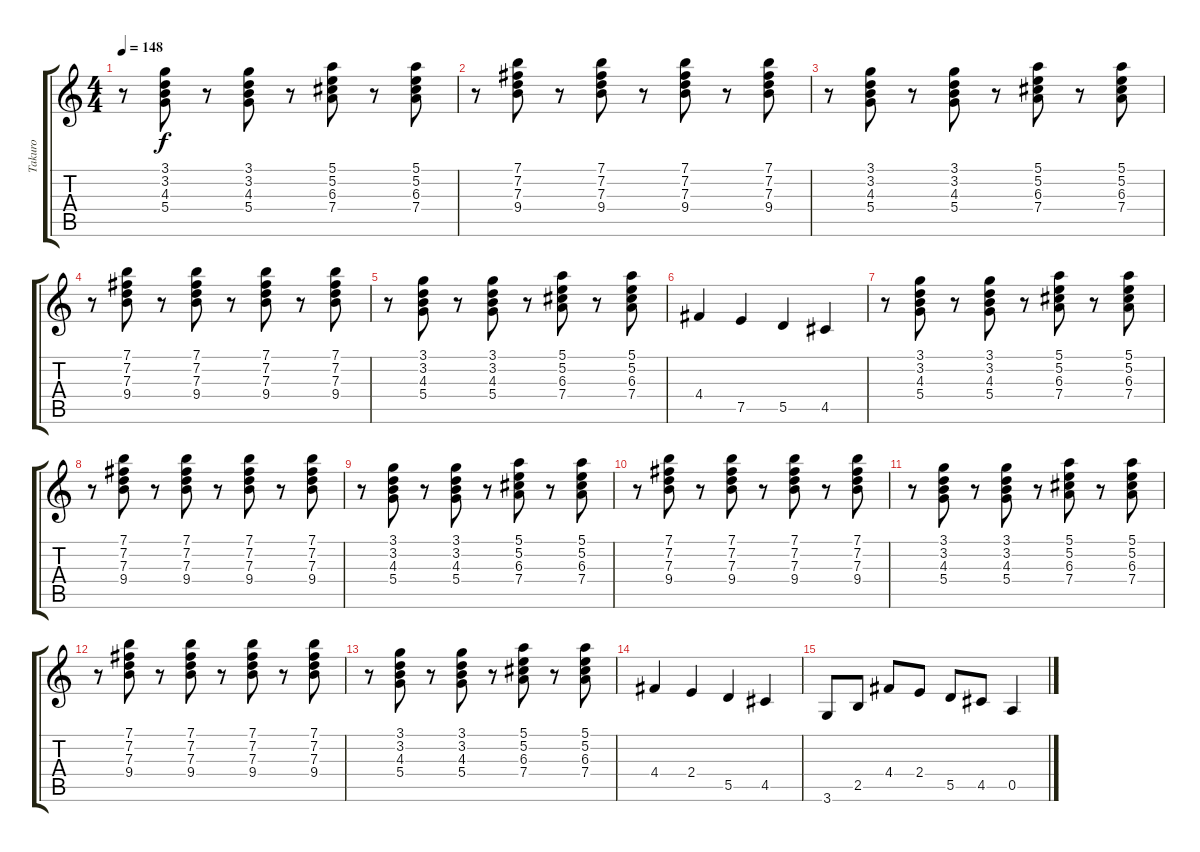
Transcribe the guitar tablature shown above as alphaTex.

\track ("Takuro" "Takuro") {instrument distortionguitar}
\staff {score tabs}
\tuning (E4 B3 G3 D3 A2 E2) {hide}
\ts (4 4)
\tempo 148
\clef g2
\ks c
r.8{dy f} (3.1 3.2 4.3 5.4).8 r.8 (3.1 3.2 4.3 5.4).8 r.8 (5.1 5.2 6.3 7.4).8 r.8 (5.1 5.2 6.3 7.4).8 |
r.8 (7.1 7.2 7.3 9.4).8 r.8 (7.1 7.2 7.3 9.4).8 r.8 (7.1 7.2 7.3 9.4).8 r.8 (7.1 7.2 7.3 9.4).8 |
r.8 (3.1 3.2 4.3 5.4).8 r.8 (3.1 3.2 4.3 5.4).8 r.8 (5.1 5.2 6.3 7.4).8 r.8 (5.1 5.2 6.3 7.4).8 |
r.8 (7.1 7.2 7.3 9.4).8 r.8 (7.1 7.2 7.3 9.4).8 r.8 (7.1 7.2 7.3 9.4).8 r.8 (7.1 7.2 7.3 9.4).8 |
r.8 (3.1 3.2 4.3 5.4).8 r.8 (3.1 3.2 4.3 5.4).8 r.8 (5.1 5.2 6.3 7.4).8 r.8 (5.1 5.2 6.3 7.4).8 |
4.4.4 7.5.4 5.5.4 4.5.4 |
r.8 (3.1 3.2 4.3 5.4).8 r.8 (3.1 3.2 4.3 5.4).8 r.8 (5.1 5.2 6.3 7.4).8 r.8 (5.1 5.2 6.3 7.4).8 |
r.8 (7.1 7.2 7.3 9.4).8 r.8 (7.1 7.2 7.3 9.4).8 r.8 (7.1 7.2 7.3 9.4).8 r.8 (7.1 7.2 7.3 9.4).8 |
r.8 (3.1 3.2 4.3 5.4).8 r.8 (3.1 3.2 4.3 5.4).8 r.8 (5.1 5.2 6.3 7.4).8 r.8 (5.1 5.2 6.3 7.4).8 |
r.8 (7.1 7.2 7.3 9.4).8 r.8 (7.1 7.2 7.3 9.4).8 r.8 (7.1 7.2 7.3 9.4).8 r.8 (7.1 7.2 7.3 9.4).8 |
r.8 (3.1 3.2 4.3 5.4).8 r.8 (3.1 3.2 4.3 5.4).8 r.8 (5.1 5.2 6.3 7.4).8 r.8 (5.1 5.2 6.3 7.4).8 |
r.8 (7.1 7.2 7.3 9.4).8 r.8 (7.1 7.2 7.3 9.4).8 r.8 (7.1 7.2 7.3 9.4).8 r.8 (7.1 7.2 7.3 9.4).8 |
r.8 (3.1 3.2 4.3 5.4).8 r.8 (3.1 3.2 4.3 5.4).8 r.8 (5.1 5.2 6.3 7.4).8 r.8 (5.1 5.2 6.3 7.4).8 |
4.4.4 2.4.4 5.5.4 4.5.4 |
3.6.8 2.5.8 4.4.8 2.4.8 5.5.8 4.5.8 0.5.4
